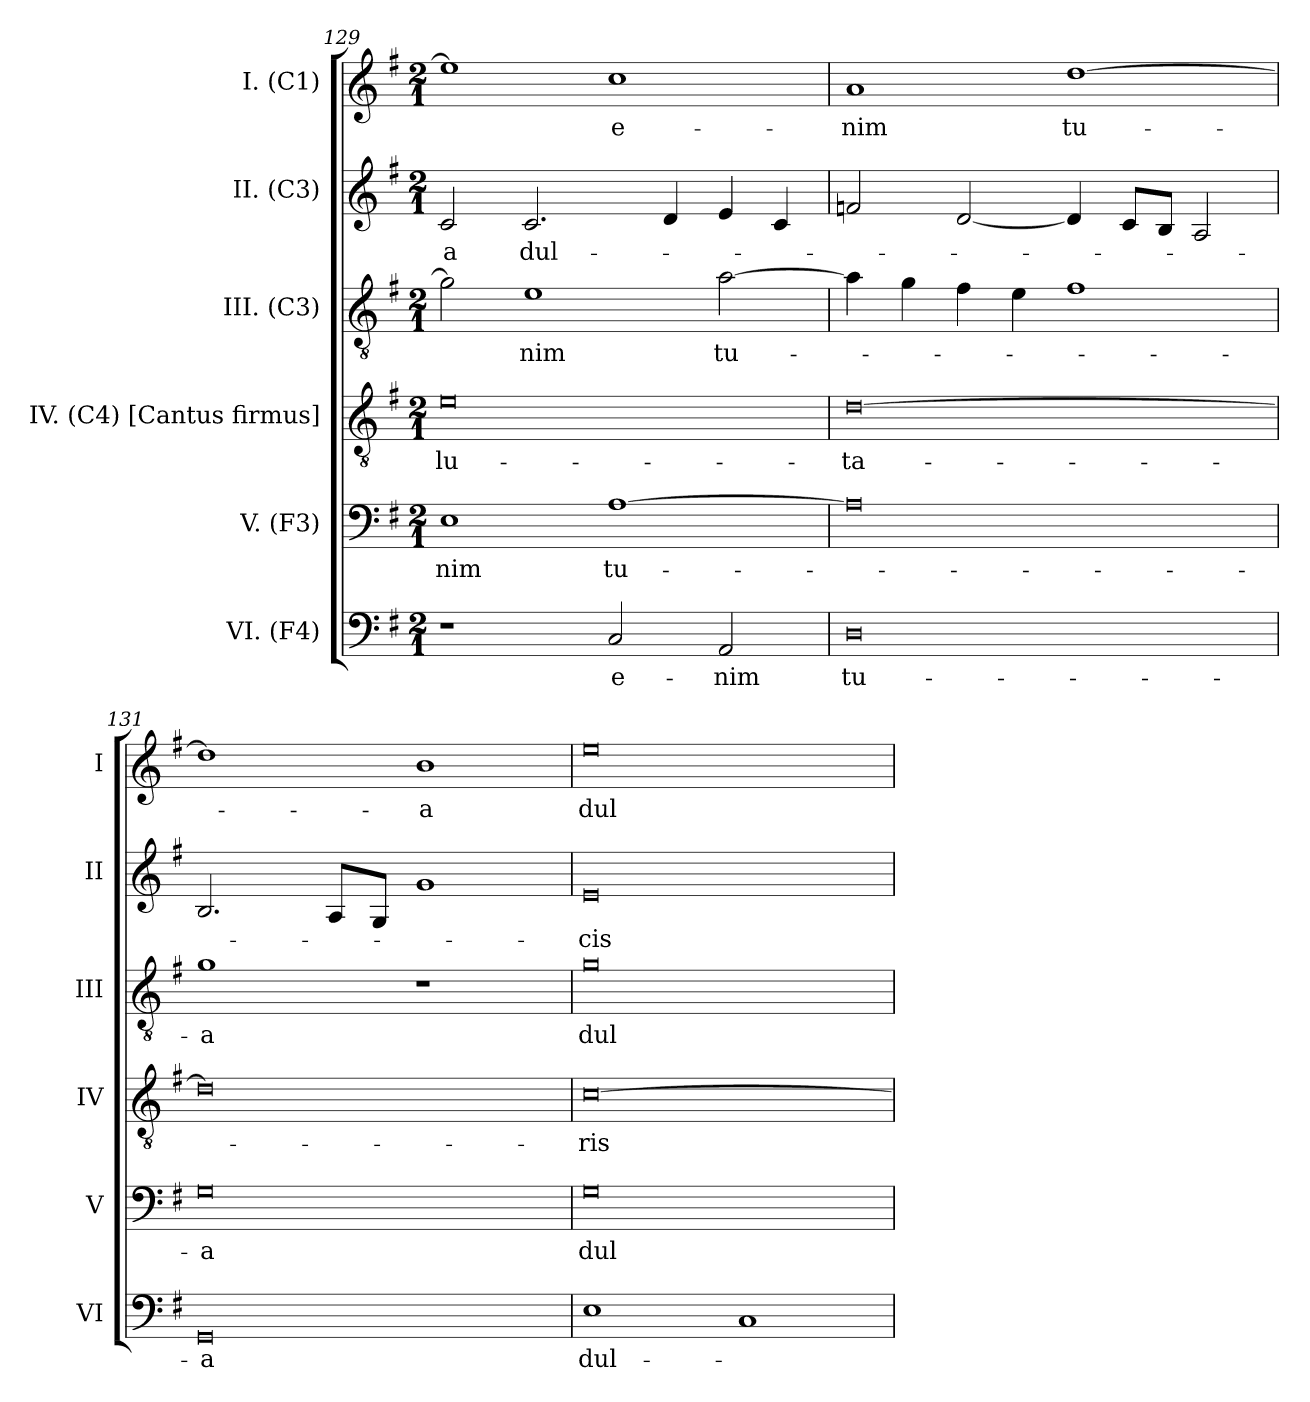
**kern	**text	**kern	**text	**kern	**text	**kern	**text	**kern	**text	**kern	**text
*part6	*part6	*part5	*part5	*part4	*part4	*part3	*part3	*part2	*part2	*part1	*part1
*staff6	*staff6	*staff5	*staff5	*staff4	*staff4	*staff3	*staff3	*staff2	*staff2	*staff1	*staff1
*I"VI. (F4)	*	*I"V. (F3)	*	*I"IV. (C4) [Cantus firmus]	*	*I"III. (C3)	*	*I"II. (C3)	*	*I"I. (C1)	*
*I'VI	*	*I'V	*	*I'IV	*	*I'III	*	*I'II	*	*I'I	*
*clefF4	*	*clefF4	*	*clefGv2	*	*clefGv2	*	*clefG2	*	*clefG2	*
*	*	*	*	*ITrd7c12	*	*	*	*	*	*	*
*k[f#]	*	*k[f#]	*	*k[f#]	*	*k[f#]	*	*k[f#]	*	*k[f#]	*
*G:	*	*G:	*	*G:	*	*G:	*	*G:	*	*G:	*
*M2/1	*	*M2/1	*	*M2/1	*	*M2/1	*	*M2/1	*	*M2/1	*
=129	=129	=129	=129	=129	=129	=129	=129	=129	=129	=129	=129
!	!	!	!LO:LY:b:color=#000000	!	!	!	!	!	!	!	!
!	!	!	!	!	!LO:LY:b:color=#000000	!	!	!	!	!	!
!	!	!	!	!	!	!	!	!	!LO:LY:b:color=#000000	!	!
1r	.	1Ei	-nim	0Ei	-lu-	2gi\]	.	2ci/	-a	1eei]	.
!	!	!	!	!	!	!	!LO:LY:b:color=#000000	!	!	!	!
!	!	!	!	!	!	!	!	!	!LO:LY:b:color=#000000	!	!
.	.	.	.	.	.	1ei	-nim	2.ci/	dul-	.	.
!	!LO:LY:b:color=#000000	!	!	!	!	!	!	!	!	!	!
!	!	!	!LO:LY:b:color=#000000	!	!	!	!	!	!	!	!
!	!	!	!	!	!	!	!	!	!	!	!LO:LY:b:color=#000000
2Ci/	e-	[1Ai	tu-	.	.	.	.	.	.	1cci	e-
.	.	.	.	.	.	.	.	4di/	.	.	.
!	!LO:LY:b:color=#000000	!	!	!	!	!	!	!	!	!	!
!	!	!	!	!	!	!	!LO:LY:b:color=#000000	!	!	!	!
2AAi/	-nim	.	.	.	.	[2ai\	tu-	4ei/	.	.	.
.	.	.	.	.	.	.	.	4ci/	.	.	.
=130	=130	=130	=130	=130	=130	=130	=130	=130	=130	=130	=130
!	!LO:LY:b:color=#000000	!	!	!	!	!	!	!	!	!	!
!	!	!	!	!	!LO:LY:b:color=#000000	!	!	!	!	!	!
!	!	!	!	!	!	!	!	!	!	!	!LO:LY:b:color=#000000
0Di	tu-	0Ai]	.	[0Di	-ta-	4ai\]	.	2fi/	.	1ai	-nim
.	.	.	.	.	.	4gi\	.	.	.	.	.
.	.	.	.	.	.	4f#i\	.	[2di/	.	.	.
.	.	.	.	.	.	4ei\	.	.	.	.	.
!	!	!	!	!	!	!	!	!	!	!	!LO:LY:b:color=#000000
.	.	.	.	.	.	1f#i	.	4di/]	.	[1ddi	tu-
.	.	.	.	.	.	.	.	8ci/L	.	.	.
.	.	.	.	.	.	.	.	8Bi/J	.	.	.
.	.	.	.	.	.	.	.	2Ai/	.	.	.
=131	=131	=131	=131	=131	=131	=131	=131	=131	=131	=131	=131
!	!LO:LY:b:color=#000000	!	!	!	!	!	!	!	!	!	!
!	!	!	!LO:LY:b:color=#000000	!	!	!	!	!	!	!	!
!	!	!	!	!	!	!	!LO:LY:b:color=#000000	!	!	!	!
0GGi	-a	0Gi	-a	0Di]	.	1gi	-a	2.Bi/	.	1ddi]	.
.	.	.	.	.	.	.	.	8Ai/L	.	.	.
.	.	.	.	.	.	.	.	8Gi/J	.	.	.
!	!	!	!	!	!	!	!	!	!	!	!LO:LY:b:color=#000000
.	.	.	.	.	.	1r	.	1gi	.	1bi	-a
=132	=132	=132	=132	=132	=132	=132	=132	=132	=132	=132	=132
!	!LO:LY:b:color=#000000	!	!	!	!	!	!	!	!	!	!
!	!	!	!LO:LY:b:color=#000000	!	!	!	!	!	!	!	!
!	!	!	!	!	!LO:LY:b:color=#000000	!	!	!	!	!	!
!	!	!	!	!	!	!	!LO:LY:b:color=#000000	!	!	!	!
!	!	!	!	!	!	!	!	!	!LO:LY:b:color=#000000	!	!
!	!	!	!	!	!	!	!	!	!	!	!LO:LY:b:color=#000000
1Ei	dul-	0Gi	dul-	[0Ci	-ris	0gi	dul-	0ei	-cis	0eei	dul-
1Ci	.	.	.	.	.	.	.	.	.	.	.
=	=	=	=	=	=	=	=	=	=	=	=
*-	*-	*-	*-	*-	*-	*-	*-	*-	*-	*-	*-
